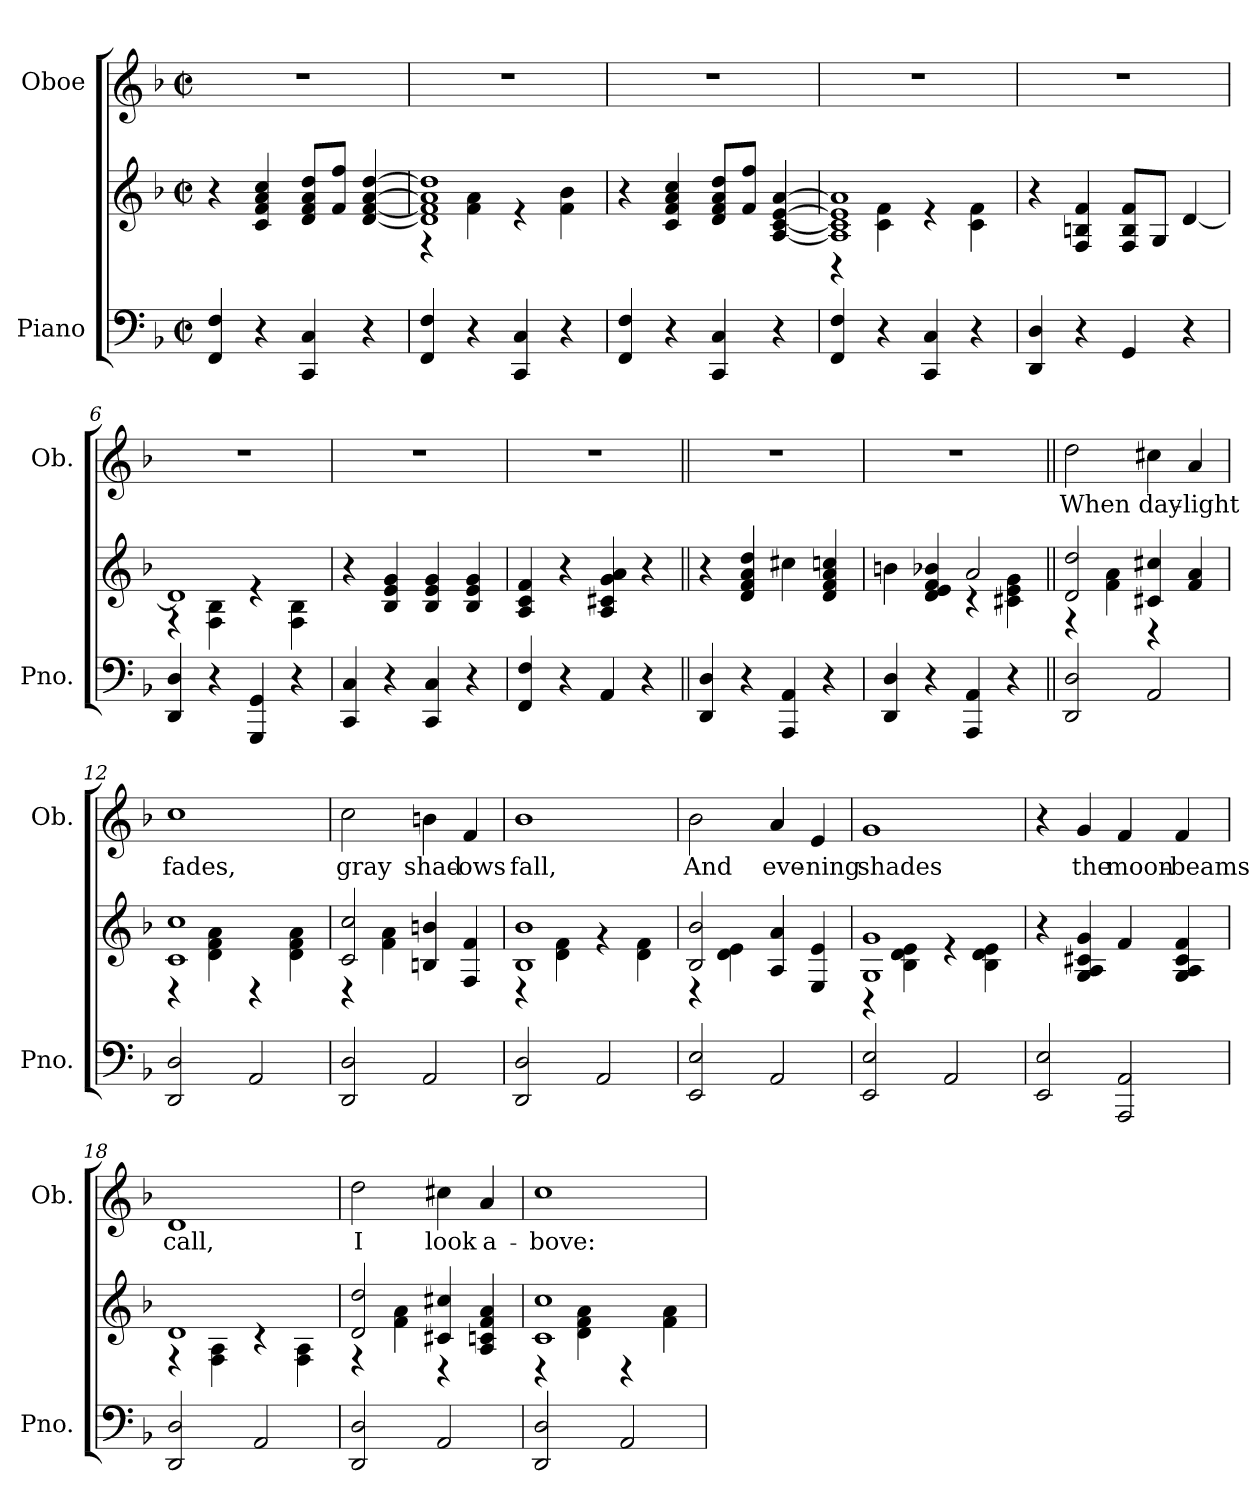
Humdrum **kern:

**kern	**kern	**kern	**text
*part2	*part2	*part1	*part1
*staff3	*staff2	*staff1	*staff1
*I"Piano	*	*I"Oboe	*
*I'Pno.	*	*I'Ob.	*
*clefF4	*clefG2	*clefG2	*
*k[b-]	*k[b-]	*k[b-]	*
*M2/2	*M2/2	*M2/2	*
*met(c|)	*met(c|)	*met(c|)	*
=1	=1	=1	=1
4FF/ 4F/	4r	1r	.
4r	4c/ 4f/ 4a/ 4cc/	.	.
4CC/ 4C/	8d/ 8f/ 8a/ 8dd/L	.	.
.	8f/ 8ff/J	.	.
4r	[4d/ [4f/ [4a/ [4dd/	.	.
=2	=2	=2	=2
*	*^	*	*
4FF/ 4F/	1d] 1f] 1a] 1dd]	4r	1r	.
4r	.	4f\ 4a\	.	.
4CC/ 4C/	.	4re	.	.
4r	.	4f\ 4b-\	.	.
*	*v	*v	*	*
=3	=3	=3	=3
4FF/ 4F/	4r	1r	.
4r	4c/ 4f/ 4a/ 4cc/	.	.
4CC/ 4C/	8d/ 8f/ 8a/ 8dd/L	.	.
.	8f/ 8ff/J	.	.
4r	[4A/ [4c/ [4e/ [4a/	.	.
=4	=4	=4	=4
*	*^	*	*
4FF/ 4F/	1A] 1c] 1e] 1a]	4r	1r	.
4r	.	4c\ 4f\	.	.
4CC/ 4C/	.	4re	.	.
4r	.	4c\ 4f\	.	.
*	*v	*v	*	*
=5	=5	=5	=5
4DD/ 4D/	4r	1r	.
4r	4F/ 4Bn/ 4f/	.	.
4GG/	8F/ 8B/ 8f/L	.	.
.	8G/J	.	.
4r	[4d/	.	.
=6	=6	=6	=6
*	*^	*	*
4DD/ 4D/	1d]	4r	1r	.
4r	.	4F\ 4B-\	.	.
4GGG/ 4GG/	.	4re	.	.
4r	.	4F\ 4B-\	.	.
*	*v	*v	*	*
!!LO:LB:g=z
=7	=7	=7	=7
4CC/ 4C/	4r	1r	.
4r	4B-/ 4e/ 4g/	.	.
4CC/ 4C/	4B-/ 4e/ 4g/	.	.
4r	4B-/ 4e/ 4g/	.	.
=8	=8	=8	=8
4FF/ 4F/	4A/ 4c/ 4f/	1r	.
4r	4r	.	.
4AA/	4A/ 4c#X/ 4g/ 4a/	.	.
4r	4r	.	.
=9||	=9||	=9||	=9||
4DD/ 4D/	4r	1r	.
4r	4d/ 4f/ 4a/ 4dd/	.	.
4AAA/ 4AA/	4cc#X\	.	.
4r	4d/ 4f/ 4a/ 4ccn/	.	.
=10	=10	=10	=10
*	*^	*	*
4DD/ 4D/	4bn\	2ryy	1r	.
4r	4d/ 4e/ 4f/ 4b-X/	.	.	.
4AAA/ 4AA/	2a/	4r	.	.
4r	.	4c#X\ 4e\ 4g\	.	.
=11||	=11||	=11||	=11||	=11||
!	!	!	!	!LO:LY:b
2DD/ 2D/	2d/ 2dd/	4r	2dd\	When
.	.	4f\ 4a\	.	.
!	!	!	!	!LO:LY:b
2AA/	4c#X/ 4cc#X/	4r	4cc#X\	day-
!	!	!	!	!LO:LY:b
.	4f/ 4a/	4ryy	4a/	-light
=12	=12	=12	=12	=12
!	!	!	!	!LO:LY:b
2DD/ 2D/	1c 1cc	4r	1cc	fades,
.	.	4d\ 4f\ 4a\	.	.
2AA/	.	4r	.	.
.	.	4d\ 4f\ 4a\	.	.
!!LO:LB:g=z
=13	=13	=13	=13	=13
!	!	!	!	!LO:LY:b
2DD/ 2D/	2c/ 2cc/	4r	2cc\	gray
.	.	4f\ 4a\	.	.
!	!	!	!	!LO:LY:b
2AA/	4Bn/ 4bn/	2ryy	4bn\	shad-
!	!	!	!	!LO:LY:b
.	4F/ 4f/	.	4f/	-ows
=14	=14	=14	=14	=14
!	!	!	!	!LO:LY:b
2DD/ 2D/	1B- 1b-	4r	1b-	fall,
.	.	4d\ 4f\	.	.
2AA/	.	4rg	.	.
.	.	4d\ 4f\	.	.
=15	=15	=15	=15	=15
!	!	!	!	!LO:LY:b
2EE/ 2E/	2B-/ 2b-/	4r	2b-\	And
.	.	4d\ 4e\	.	.
!	!	!	!	!LO:LY:b
2AA/	4A/ 4a/	2ryy	4a/	eve-
!	!	!	!	!LO:LY:b
.	4E/ 4e/	.	4e/	-ning
=16	=16	=16	=16	=16
!	!	!	!	!LO:LY:b
2EE/ 2E/	1G 1g	4r	1g	shades
.	.	4B-\ 4d\ 4e\	.	.
2AA/	.	4re	.	.
.	.	4B-\ 4d\ 4e\	.	.
*	*v	*v	*	*
=17	=17	=17	=17
2EE/ 2E/	4r	4r	.
!	!	!	!LO:LY:b
.	4G/ 4A/ 4c#X/ 4g/	4g/	the
!	!	!	!LO:LY:b
2AAA/ 2AA/	4f/	4f/	moon-
!	!	!	!LO:LY:b
.	4G/ 4A/ 4c#/ 4f/	4f/	-beams
=18	=18	=18	=18
*	*^	*	*
!	!	!	!	!LO:LY:b
2DD/ 2D/	1d	4r	1d	call,
.	.	4F\ 4A\	.	.
2AA/	.	4rc	.	.
.	.	4F\ 4A\	.	.
!!LO:PB:g=z
=19	=19	=19	=19	=19
!	!	!	!	!LO:LY:b
2DD/ 2D/	2d/ 2dd/	4r	2dd\	I
.	.	4f\ 4a\	.	.
!	!	!	!	!LO:LY:b
2AA/	4c#X/ 4cc#X/	4r	4cc#X\	look
!	!	!	!	!LO:LY:b
.	4A/ 4cn/ 4f/ 4a/	4ryy	4a/	a-
=20	=20	=20	=20	=20
!	!	!	!	!LO:LY:b
2DD/ 2D/	1c 1cc	4r	1cc	-bove:
.	.	4d\ 4f\ 4a\	.	.
2AA/	.	4r	.	.
.	.	4f\ 4a\	.	.
*	*v	*v	*	*
=	=	=	=
*-	*-	*-	*-
